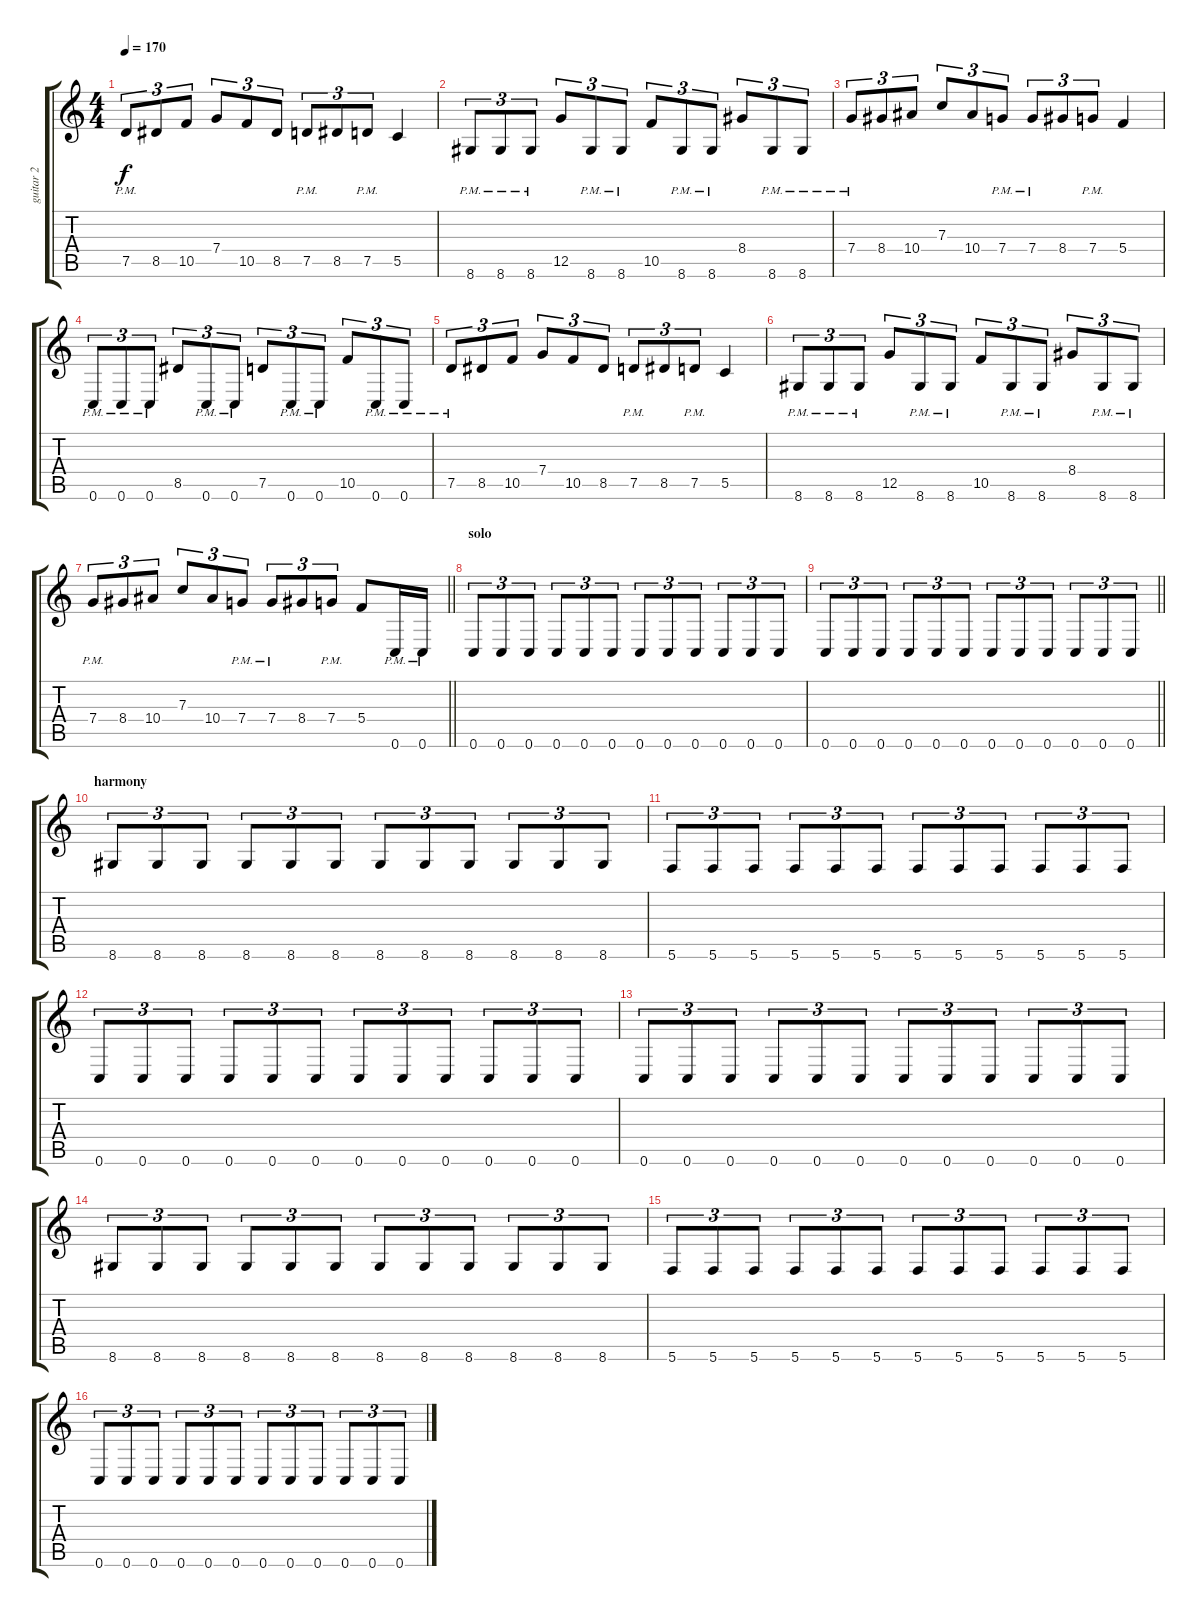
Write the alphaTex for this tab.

\track ("guitar 2" "guitar 2") {instrument distortionguitar}
\staff {score tabs}
\tuning (D4 A3 F3 C3 G2 C2) {hide}
\ts (4 4)
\tempo 170
\clef g2
\ks c
7.5{pm}.8{tu (3 2) dy f} 8.5.8{tu (3 2)} 10.5.8{tu (3 2)} 7.4.8{tu (3 2)} 10.5.8{tu (3 2)} 8.5.8{tu (3 2)} 7.5{pm}.8{tu (3 2)} 8.5.8{tu (3 2)} 7.5{pm}.8{tu (3 2)} 5.5.4 |
8.6{pm}.8{tu (3 2)} 8.6{pm}.8{tu (3 2)} 8.6{pm}.8{tu (3 2)} 12.5.8{tu (3 2)} 8.6{pm}.8{tu (3 2)} 8.6{pm}.8{tu (3 2)} 10.5.8{tu (3 2)} 8.6{pm}.8{tu (3 2)} 8.6{pm}.8{tu (3 2)} 8.4.8{tu (3 2)} 8.6{pm}.8{tu (3 2)} 8.6{pm}.8{tu (3 2)} |
7.4{pm}.8{tu (3 2)} 8.4.8{tu (3 2)} 10.4.8{tu (3 2)} 7.3.8{tu (3 2)} 10.4.8{tu (3 2)} 7.4{pm}.8{tu (3 2)} 7.4{pm}.8{tu (3 2)} 8.4.8{tu (3 2)} 7.4{pm}.8{tu (3 2)} 5.4.4 |
0.6{pm}.8{tu (3 2)} 0.6{pm}.8{tu (3 2)} 0.6{pm}.8{tu (3 2)} 8.5.8{tu (3 2)} 0.6{pm}.8{tu (3 2)} 0.6{pm}.8{tu (3 2)} 7.5.8{tu (3 2)} 0.6{pm}.8{tu (3 2)} 0.6{pm}.8{tu (3 2)} 10.5.8{tu (3 2)} 0.6{pm}.8{tu (3 2)} 0.6{pm}.8{tu (3 2)} |
7.5{pm}.8{tu (3 2)} 8.5.8{tu (3 2)} 10.5.8{tu (3 2)} 7.4.8{tu (3 2)} 10.5.8{tu (3 2)} 8.5.8{tu (3 2)} 7.5{pm}.8{tu (3 2)} 8.5.8{tu (3 2)} 7.5{pm}.8{tu (3 2)} 5.5.4 |
8.6{pm}.8{tu (3 2)} 8.6{pm}.8{tu (3 2)} 8.6{pm}.8{tu (3 2)} 12.5.8{tu (3 2)} 8.6{pm}.8{tu (3 2)} 8.6{pm}.8{tu (3 2)} 10.5.8{tu (3 2)} 8.6{pm}.8{tu (3 2)} 8.6{pm}.8{tu (3 2)} 8.4.8{tu (3 2)} 8.6{pm}.8{tu (3 2)} 8.6{pm}.8{tu (3 2)} |
\barLineRight lightlight
7.4{pm}.8{tu (3 2)} 8.4.8{tu (3 2)} 10.4.8{tu (3 2)} 7.3.8{tu (3 2)} 10.4.8{tu (3 2)} 7.4{pm}.8{tu (3 2)} 7.4{pm}.8{tu (3 2)} 8.4.8{tu (3 2)} 7.4{pm}.8{tu (3 2)} 5.4.8 0.6{pm}.16 0.6{pm}.16 |
\section ("" "solo")
0.6.8{tu (3 2)} 0.6.8{tu (3 2)} 0.6.8{tu (3 2)} 0.6.8{tu (3 2)} 0.6.8{tu (3 2)} 0.6.8{tu (3 2)} 0.6.8{tu (3 2)} 0.6.8{tu (3 2)} 0.6.8{tu (3 2)} 0.6.8{tu (3 2)} 0.6.8{tu (3 2)} 0.6.8{tu (3 2)} |
\barLineRight lightlight
0.6.8{tu (3 2)} 0.6.8{tu (3 2)} 0.6.8{tu (3 2)} 0.6.8{tu (3 2)} 0.6.8{tu (3 2)} 0.6.8{tu (3 2)} 0.6.8{tu (3 2)} 0.6.8{tu (3 2)} 0.6.8{tu (3 2)} 0.6.8{tu (3 2)} 0.6.8{tu (3 2)} 0.6.8{tu (3 2)} |
\section ("" "harmony")
8.6.8{tu (3 2)} 8.6.8{tu (3 2)} 8.6.8{tu (3 2)} 8.6.8{tu (3 2)} 8.6.8{tu (3 2)} 8.6.8{tu (3 2)} 8.6.8{tu (3 2)} 8.6.8{tu (3 2)} 8.6.8{tu (3 2)} 8.6.8{tu (3 2)} 8.6.8{tu (3 2)} 8.6.8{tu (3 2)} |
5.6.8{tu (3 2)} 5.6.8{tu (3 2)} 5.6.8{tu (3 2)} 5.6.8{tu (3 2)} 5.6.8{tu (3 2)} 5.6.8{tu (3 2)} 5.6.8{tu (3 2)} 5.6.8{tu (3 2)} 5.6.8{tu (3 2)} 5.6.8{tu (3 2)} 5.6.8{tu (3 2)} 5.6.8{tu (3 2)} |
0.6.8{tu (3 2)} 0.6.8{tu (3 2)} 0.6.8{tu (3 2)} 0.6.8{tu (3 2)} 0.6.8{tu (3 2)} 0.6.8{tu (3 2)} 0.6.8{tu (3 2)} 0.6.8{tu (3 2)} 0.6.8{tu (3 2)} 0.6.8{tu (3 2)} 0.6.8{tu (3 2)} 0.6.8{tu (3 2)} |
0.6.8{tu (3 2)} 0.6.8{tu (3 2)} 0.6.8{tu (3 2)} 0.6.8{tu (3 2)} 0.6.8{tu (3 2)} 0.6.8{tu (3 2)} 0.6.8{tu (3 2)} 0.6.8{tu (3 2)} 0.6.8{tu (3 2)} 0.6.8{tu (3 2)} 0.6.8{tu (3 2)} 0.6.8{tu (3 2)} |
8.6.8{tu (3 2)} 8.6.8{tu (3 2)} 8.6.8{tu (3 2)} 8.6.8{tu (3 2)} 8.6.8{tu (3 2)} 8.6.8{tu (3 2)} 8.6.8{tu (3 2)} 8.6.8{tu (3 2)} 8.6.8{tu (3 2)} 8.6.8{tu (3 2)} 8.6.8{tu (3 2)} 8.6.8{tu (3 2)} |
5.6.8{tu (3 2)} 5.6.8{tu (3 2)} 5.6.8{tu (3 2)} 5.6.8{tu (3 2)} 5.6.8{tu (3 2)} 5.6.8{tu (3 2)} 5.6.8{tu (3 2)} 5.6.8{tu (3 2)} 5.6.8{tu (3 2)} 5.6.8{tu (3 2)} 5.6.8{tu (3 2)} 5.6.8{tu (3 2)} |
0.6.8{tu (3 2)} 0.6.8{tu (3 2)} 0.6.8{tu (3 2)} 0.6.8{tu (3 2)} 0.6.8{tu (3 2)} 0.6.8{tu (3 2)} 0.6.8{tu (3 2)} 0.6.8{tu (3 2)} 0.6.8{tu (3 2)} 0.6.8{tu (3 2)} 0.6.8{tu (3 2)} 0.6.8{tu (3 2)}
